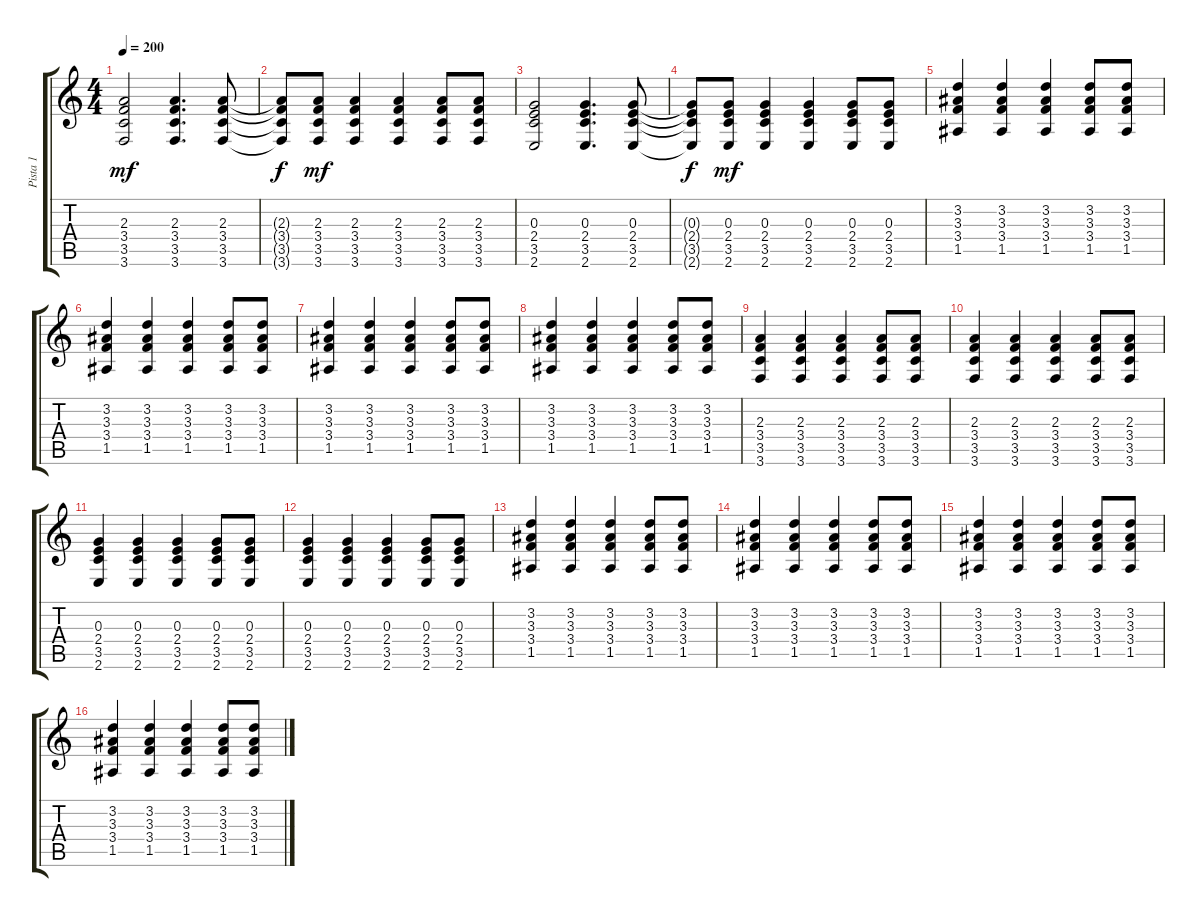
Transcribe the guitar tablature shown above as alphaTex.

\track ("Pista 1" "Pista 1") {instrument acousticguitarsteel}
\staff {score tabs}
\tuning (E4 B3 G3 D3 A2 D2) {hide}
\ts (4 4)
\tempo 200
\clef g2
\ks c
(2.3 3.4 3.5 3.6).2{dy mf} (2.3 3.4 3.5 3.6).4{d} (2.3 3.4 3.5 3.6).8 |
(2.3{t} 3.4{t} 3.5{t} 3.6{t}).8{dy f} (2.3 3.4 3.5 3.6).8{dy mf} (2.3 3.4 3.5 3.6).4 (2.3 3.4 3.5 3.6).4 (2.3 3.4 3.5 3.6).8 (2.3 3.4 3.5 3.6).8 |
(0.3 2.4 3.5 2.6).2 (0.3 2.4 3.5 2.6).4{d} (0.3 2.4 3.5 2.6).8 |
(0.3{t} 2.4{t} 3.5{t} 2.6{t}).8{dy f} (0.3 2.4 3.5 2.6).8{dy mf} (0.3 2.4 3.5 2.6).4 (0.3 2.4 3.5 2.6).4 (0.3 2.4 3.5 2.6).8 (0.3 2.4 3.5 2.6).8 |
(3.2 3.3 3.4 1.5).4 (3.2 3.3 3.4 1.5).4 (3.2 3.3 3.4 1.5).4 (3.2 3.3 3.4 1.5).8 (3.2 3.3 3.4 1.5).8 |
(3.2 3.3 3.4 1.5).4 (3.2 3.3 3.4 1.5).4 (3.2 3.3 3.4 1.5).4 (3.2 3.3 3.4 1.5).8 (3.2 3.3 3.4 1.5).8 |
(3.2 3.3 3.4 1.5).4 (3.2 3.3 3.4 1.5).4 (3.2 3.3 3.4 1.5).4 (3.2 3.3 3.4 1.5).8 (3.2 3.3 3.4 1.5).8 |
(3.2 3.3 3.4 1.5).4 (3.2 3.3 3.4 1.5).4 (3.2 3.3 3.4 1.5).4 (3.2 3.3 3.4 1.5).8 (3.2 3.3 3.4 1.5).8 |
(2.3 3.4 3.5 3.6).4 (2.3 3.4 3.5 3.6).4 (2.3 3.4 3.5 3.6).4 (2.3 3.4 3.5 3.6).8 (2.3 3.4 3.5 3.6).8 |
(2.3 3.4 3.5 3.6).4 (2.3 3.4 3.5 3.6).4 (2.3 3.4 3.5 3.6).4 (2.3 3.4 3.5 3.6).8 (2.3 3.4 3.5 3.6).8 |
(0.3 2.4 3.5 2.6).4 (0.3 2.4 3.5 2.6).4 (0.3 2.4 3.5 2.6).4 (0.3 2.4 3.5 2.6).8 (0.3 2.4 3.5 2.6).8 |
(0.3 2.4 3.5 2.6).4 (0.3 2.4 3.5 2.6).4 (0.3 2.4 3.5 2.6).4 (0.3 2.4 3.5 2.6).8 (0.3 2.4 3.5 2.6).8 |
(3.2 3.3 3.4 1.5).4 (3.2 3.3 3.4 1.5).4 (3.2 3.3 3.4 1.5).4 (3.2 3.3 3.4 1.5).8 (3.2 3.3 3.4 1.5).8 |
(3.2 3.3 3.4 1.5).4 (3.2 3.3 3.4 1.5).4 (3.2 3.3 3.4 1.5).4 (3.2 3.3 3.4 1.5).8 (3.2 3.3 3.4 1.5).8 |
(3.2 3.3 3.4 1.5).4 (3.2 3.3 3.4 1.5).4 (3.2 3.3 3.4 1.5).4 (3.2 3.3 3.4 1.5).8 (3.2 3.3 3.4 1.5).8 |
(3.2 3.3 3.4 1.5).4 (3.2 3.3 3.4 1.5).4 (3.2 3.3 3.4 1.5).4 (3.2 3.3 3.4 1.5).8 (3.2 3.3 3.4 1.5).8
